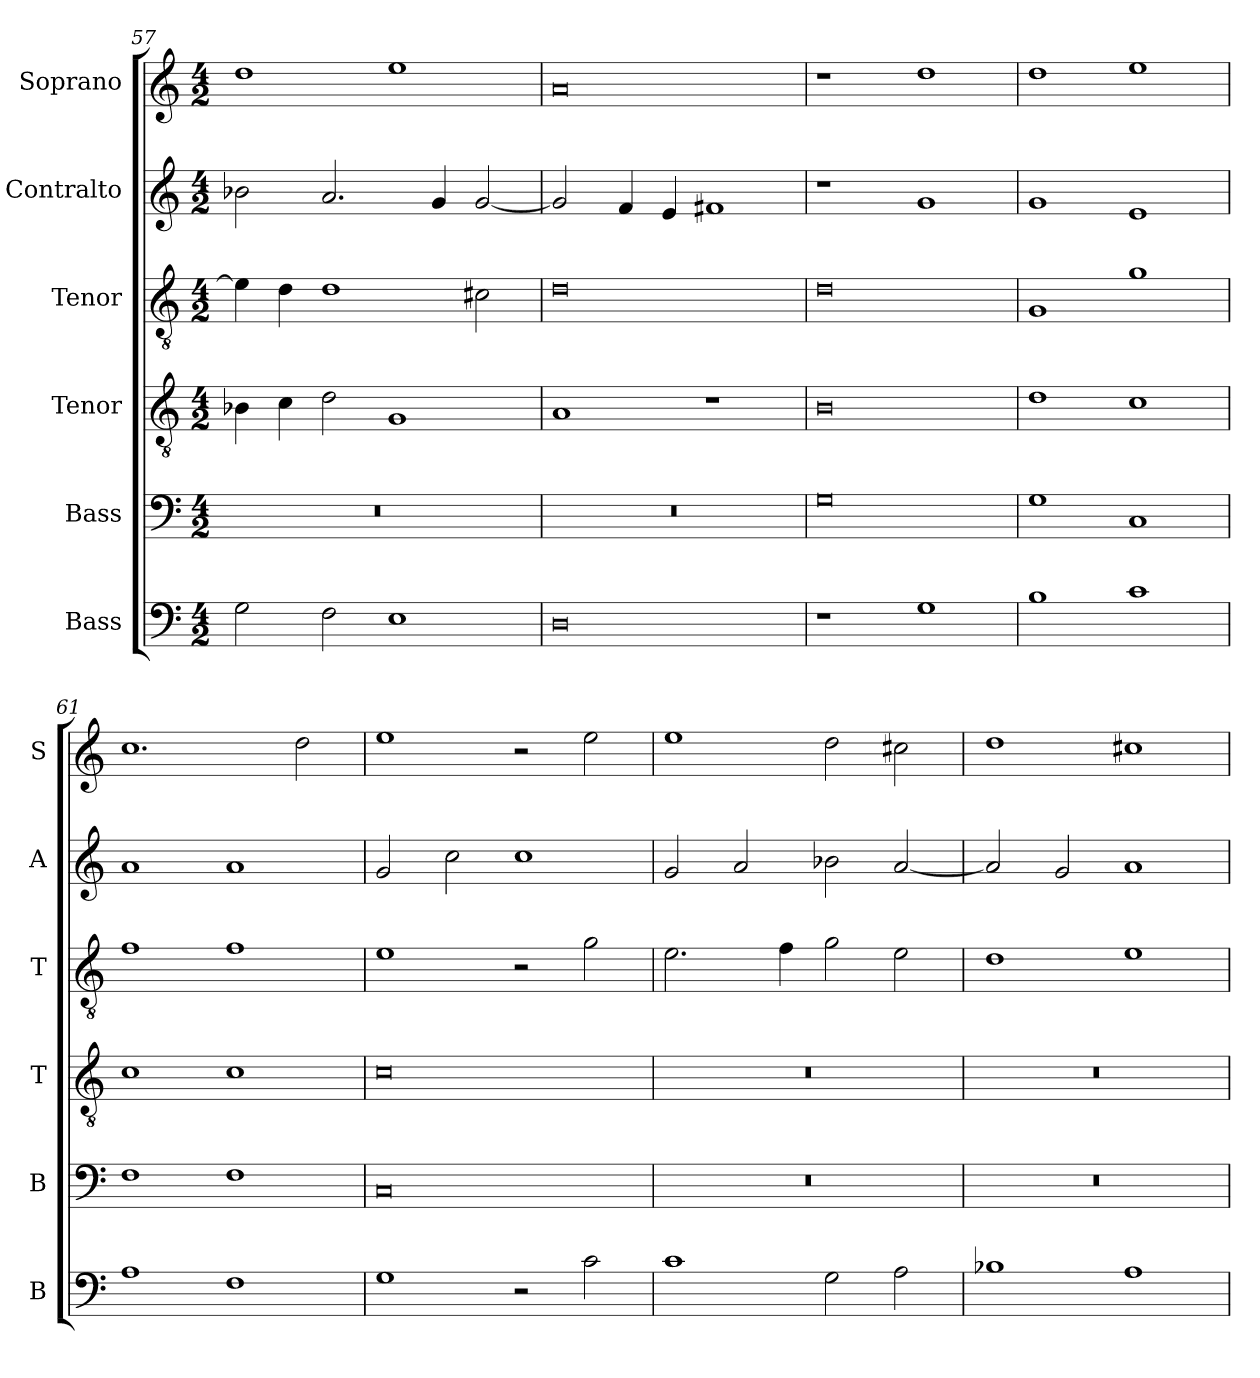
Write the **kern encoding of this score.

**kern	**kern	**kern	**kern	**kern	**kern
*part6	*part5	*part4	*part3	*part2	*part1
*staff6	*staff5	*staff4	*staff3	*staff2	*staff1
*I"Bass	*I"Bass	*I"Tenor	*I"Tenor	*I"Contralto	*I"Soprano
*I'B	*I'B	*I'T	*I'T	*I'A	*I'S
*clefF4	*clefF4	*clefGv2	*clefGv2	*clefG2	*clefG2
*k[]	*k[]	*k[]	*k[]	*k[]	*k[]
*C:ion	*C:ion	*C:ion	*C:ion	*C:ion	*C:ion
*M4/2	*M4/2	*M4/2	*M4/2	*M4/2	*M4/2
=57	=57	=57	=57	=57	=57
2G	0r	4B-X	4e]	2b-X	1dd
.	.	4c	4d	.	.
2F	.	2d	1d	2.a	.
1E	.	1G	.	.	1ee
.	.	.	.	4g	.
.	.	.	2c#X	[2g	.
=58	=58	=58	=58	=58	=58
0D	0r	1A	0d	2g]	0a
.	.	.	.	4f	.
.	.	.	.	4e	.
.	.	1r	.	1f#X	.
=59	=59	=59	=59	=59	=59
1r	0G	0B	0d	1r	1r
1G	.	.	.	1g	1dd
=60	=60	=60	=60	=60	=60
1B	1G	1d	1G	1g	1dd
1c	1C	1c	1g	1e	1ee
=61	=61	=61	=61	=61	=61
1A	1F	1c	1f	1a	1.cc
1F	1F	1c	1f	1a	.
.	.	.	.	.	2dd
=62	=62	=62	=62	=62	=62
1G	0C	0c	1e	2g	1ee
.	.	.	.	2cc	.
2r	.	.	2r	1cc	2r
2c	.	.	2g	.	2ee
=63	=63	=63	=63	=63	=63
1c	0r	0r	2.e	2g	1ee
.	.	.	.	2a	.
.	.	.	4f	.	.
2G	.	.	2g	2b-X	2dd
2A	.	.	2e	[2a	2cc#X
=64	=64	=64	=64	=64	=64
1B-X	0r	0r	1d	2a]	1dd
.	.	.	.	2g	.
1A	.	.	1e	1a	1cc#X
=	=	=	=	=	=
*-	*-	*-	*-	*-	*-
